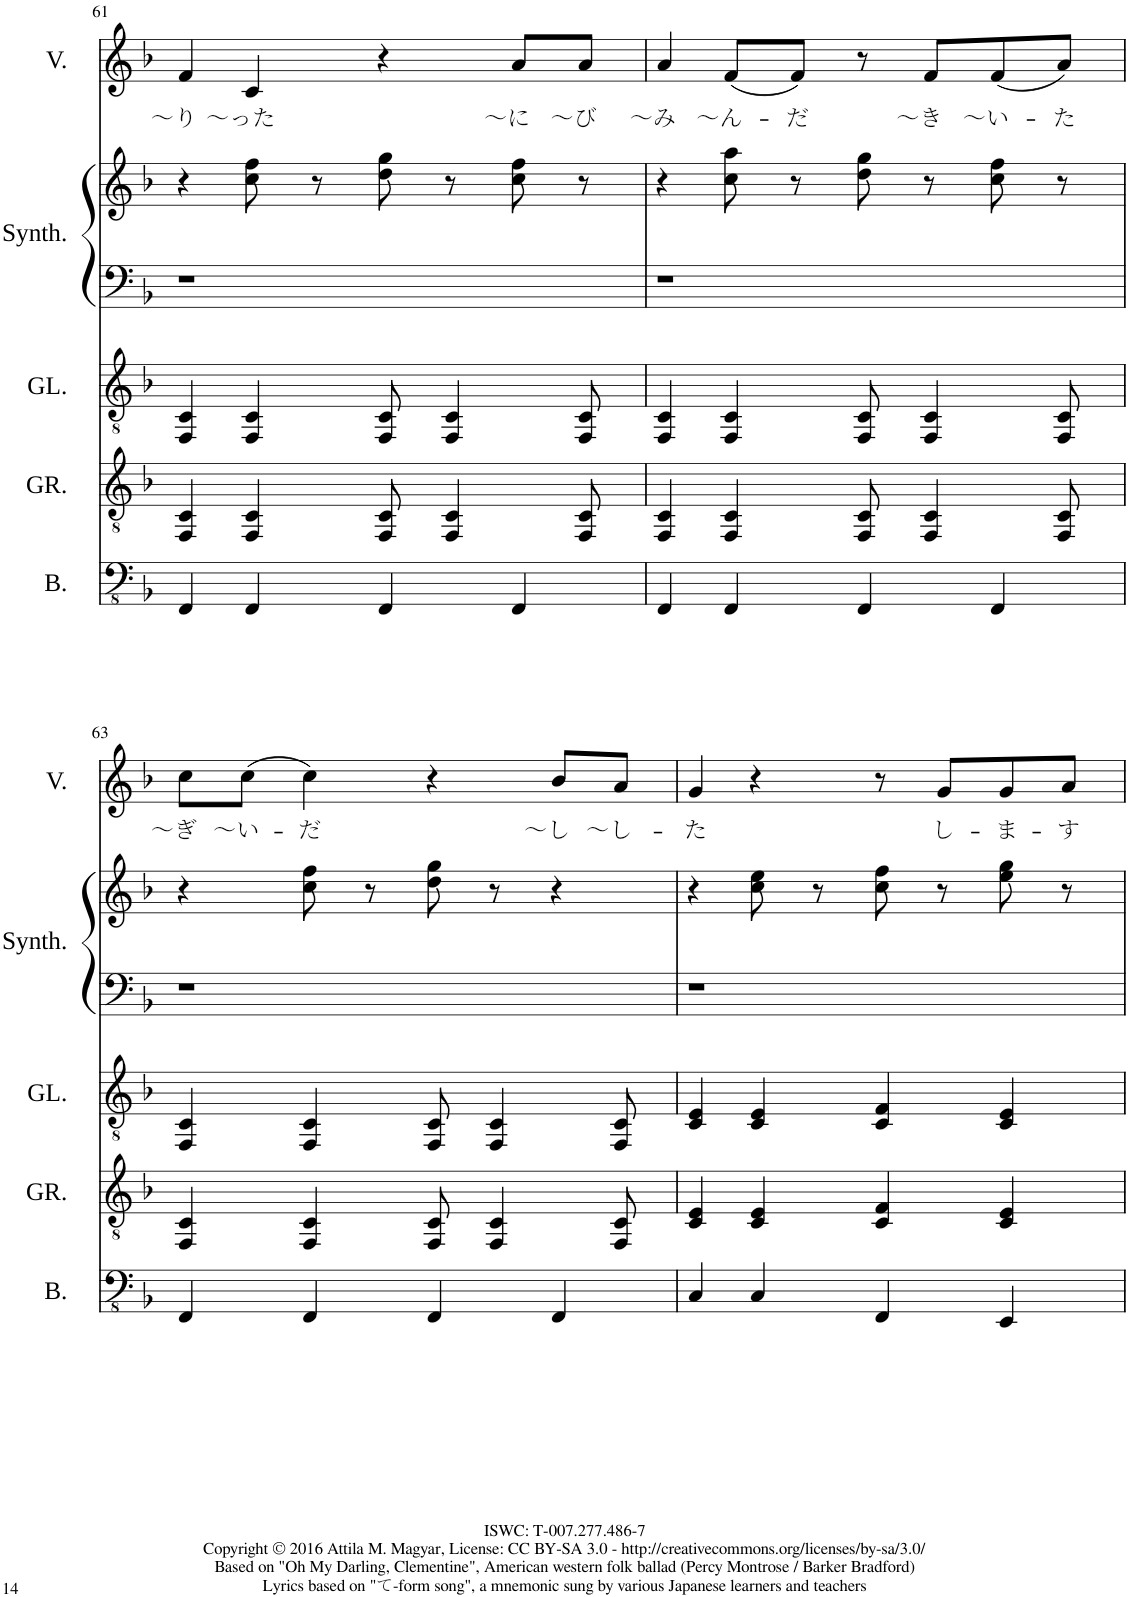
**kern	**kern	**kern	**kern	**kern	**kern	**text
*part5	*part4	*part3	*part2	*part2	*part1	*part1
*staff6	*staff5	*staff4	*staff3	*staff2	*staff1	*staff1
*I"Bass	*I"Guitar Right	*I"Guitar Left	*I"Keyboard Synthesizer	*	*I"Vocal	*
*I'B.	*I'GR.	*I'GL.	*I'Synth.	*	*I'V.	*
!!LO:PB:g=z
*clefFv4	*clefGv2	*clefGv2	*clefF4	*clefG2	*clefG2	*
*k[b-]	*k[b-]	*k[b-]	*k[b-]	*k[b-]	*k[b-]	*
*M4/4	*M4/4	*M4/4	*M4/4	*M4/4	*M4/4	*
=61	=61	=61	=61	=61	=61	=61
!	!	!	!	!	!	!LO:LY:b
4FFF/	4FF/ 4C/	4FF/ 4C/	1r	4r	4f/	～り
!	!	!	!	!	!	!LO:LY:b
4FFF/	4FF/ 4C/	4FF/ 4C/	.	8cc\ 8ff\	4c/	～った
.	.	.	.	8r	.	.
4FFF/	8FF/ 8C/	8FF/ 8C/	.	8dd\ 8gg\	4r	.
.	4FF/ 4C/	4FF/ 4C/	.	8r	.	.
!	!	!	!	!	!	!LO:LY:b
4FFF/	.	.	.	8cc\ 8ff\	8a/L	～に
!	!	!	!	!	!	!LO:LY:b
.	8FF/ 8C/	8FF/ 8C/	.	8r	8a/J	～び
=62	=62	=62	=62	=62	=62	=62
!	!	!	!	!	!	!LO:LY:b
4FFF/	4FF/ 4C/	4FF/ 4C/	1r	4r	4a/	～み
!	!	!	!	!	!	!LO:LY:b
4FFF/	4FF/ 4C/	4FF/ 4C/	.	8cc\ 8aa\	(8f/L	～ん-
!	!	!	!	!	!	!LO:LY:b
.	.	.	.	8r	8f/J)	-だ
4FFF/	8FF/ 8C/	8FF/ 8C/	.	8dd\ 8gg\	8r	.
!	!	!	!	!	!	!LO:LY:b
.	4FF/ 4C/	4FF/ 4C/	.	8r	8f/L	～き
!	!	!	!	!	!	!LO:LY:b
4FFF/	.	.	.	8cc\ 8ff\	(8f/	～い-
!	!	!	!	!	!	!LO:LY:b
.	8FF/ 8C/	8FF/ 8C/	.	8r	8a/J)	-た
!!LO:LB:g=z
=63	=63	=63	=63	=63	=63	=63
!	!	!	!	!	!	!LO:LY:b
4FFF/	4FF/ 4C/	4FF/ 4C/	1r	4r	8cc\L	～ぎ
!	!	!	!	!	!	!LO:LY:b
.	.	.	.	.	(8cc\J	～い-
!	!	!	!	!	!	!LO:LY:b
4FFF/	4FF/ 4C/	4FF/ 4C/	.	8cc\ 8ff\	4cc\)	-だ
.	.	.	.	8r	.	.
4FFF/	8FF/ 8C/	8FF/ 8C/	.	8dd\ 8gg\	4r	.
.	4FF/ 4C/	4FF/ 4C/	.	8r	.	.
!	!	!	!	!	!	!LO:LY:b
4FFF/	.	.	.	4r	8b-/L	～し
!	!	!	!	!	!	!LO:LY:b
.	8FF/ 8C/	8FF/ 8C/	.	.	8a/J	～し-
=64	=64	=64	=64	=64	=64	=64
!	!	!	!	!	!	!LO:LY:b
4CC/	4C/ 4E/	4C/ 4E/	1r	4r	4g/	-た
4CC/	4C/ 4E/	4C/ 4E/	.	8cc\ 8ee\	4r	.
.	.	.	.	8r	.	.
4FFF/	4C/ 4F/	4C/ 4F/	.	8cc\ 8ff\	8r	.
!	!	!	!	!	!	!LO:LY:b
.	.	.	.	8r	8g/L	し-
!	!	!	!	!	!	!LO:LY:b
4EEE/	4C/ 4E/	4C/ 4E/	.	8ee\ 8gg\	8g/	-ま-
!	!	!	!	!	!	!LO:LY:b
.	.	.	.	8r	8a/J	-す
=	=	=	=	=	=	=
*-	*-	*-	*-	*-	*-	*-
